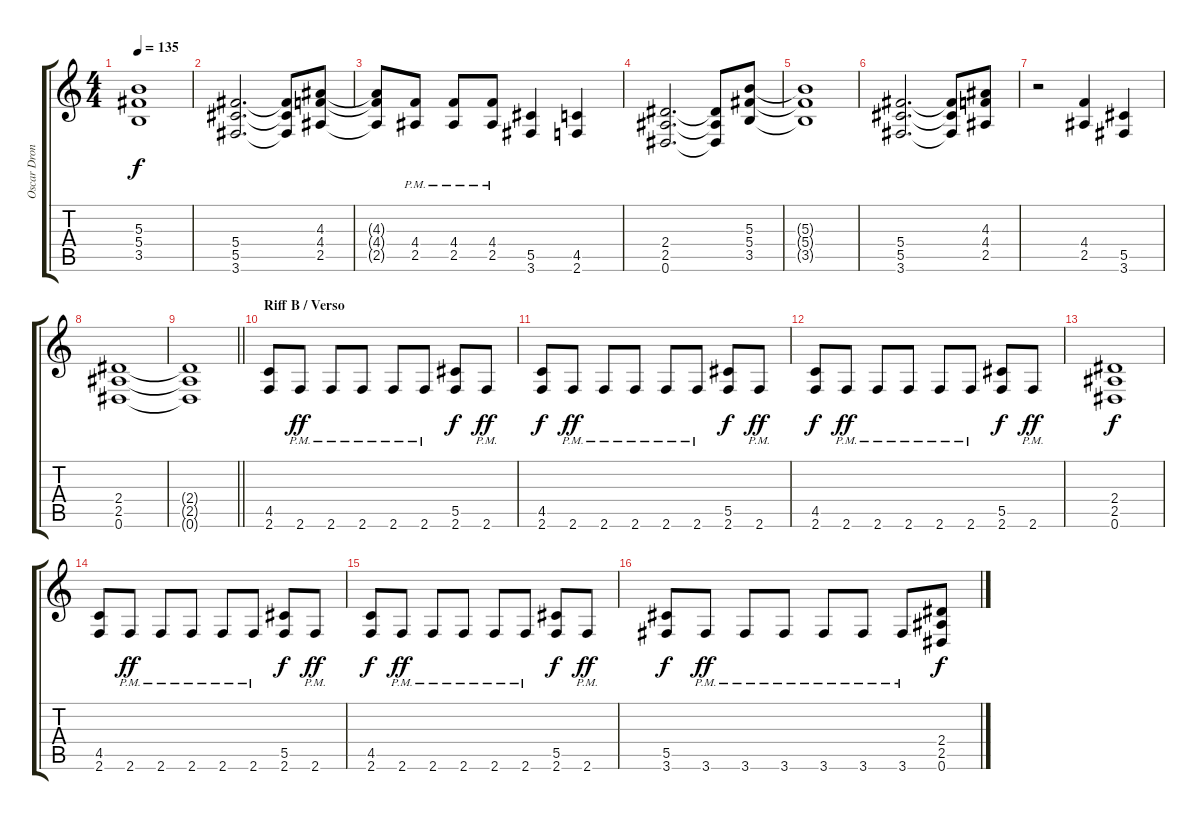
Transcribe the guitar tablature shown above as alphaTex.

\track ("Oscar Dronjak" "Oscar Dron") {instrument distortionguitar}
\staff {score tabs}
\tuning (Eb4 Bb3 Gb3 Db3 Ab2 Eb2) {hide}
\ts (4 4)
\tempo 135
\clef g2
\ks c
(5.3{t} 5.4{t} 3.5{t}).1{dy f} |
(5.4 5.5 3.6).2{d} (5.4{t} 5.5{t} 3.6{t}).8 (4.3 4.4 2.5).8 |
(4.3{t} 4.4{t} 2.5{t}).8 (4.4{pm} 2.5{pm}).8 (4.4{pm} 2.5{pm}).8 (4.4{pm} 2.5{pm}).8 (5.5 3.6).4 (4.5 2.6).4 |
(2.4 2.5 0.6).2{d} (2.4{t} 2.5{t} 0.6{t}).8 (5.3 5.4 3.5).8 |
(5.3{t} 5.4{t} 3.5{t}).1 |
(5.4 5.5 3.6).2{d} (5.4{t} 5.5{t} 3.6{t}).8 (4.3 4.4 2.5).8 |
r.2 (4.4 2.5).4 (5.5 3.6).4 |
(2.4 2.5 0.6).1 |
\barLineRight lightlight
(2.4{t} 2.5{t} 0.6{t}).1 |
\section ("" "Riff B / Verso")
(4.5 2.6).8 2.6{pm}.8{dy ff} 2.6{pm}.8 2.6{pm}.8 2.6{pm}.8 2.6{pm}.8 (5.5 2.6).8{dy f} 2.6{pm}.8{dy ff} |
(4.5 2.6).8{dy f} 2.6{pm}.8{dy ff} 2.6{pm}.8 2.6{pm}.8 2.6{pm}.8 2.6{pm}.8 (5.5 2.6).8{dy f} 2.6{pm}.8{dy ff} |
(4.5 2.6).8{dy f} 2.6{pm}.8{dy ff} 2.6{pm}.8 2.6{pm}.8 2.6{pm}.8 2.6{pm}.8 (5.5 2.6).8{dy f} 2.6{pm}.8{dy ff} |
(2.4 2.5 0.6).1{dy f} |
(4.5 2.6).8 2.6{pm}.8{dy ff} 2.6{pm}.8 2.6{pm}.8 2.6{pm}.8 2.6{pm}.8 (5.5 2.6).8{dy f} 2.6{pm}.8{dy ff} |
(4.5 2.6).8{dy f} 2.6{pm}.8{dy ff} 2.6{pm}.8 2.6{pm}.8 2.6{pm}.8 2.6{pm}.8 (5.5 2.6).8{dy f} 2.6{pm}.8{dy ff} |
(5.5 3.6).8{dy f} 3.6{pm}.8{dy ff} 3.6{pm}.8 3.6{pm}.8 3.6{pm}.8 3.6{pm}.8 3.6{pm}.8 (2.4 2.5 0.6).8{dy f}
